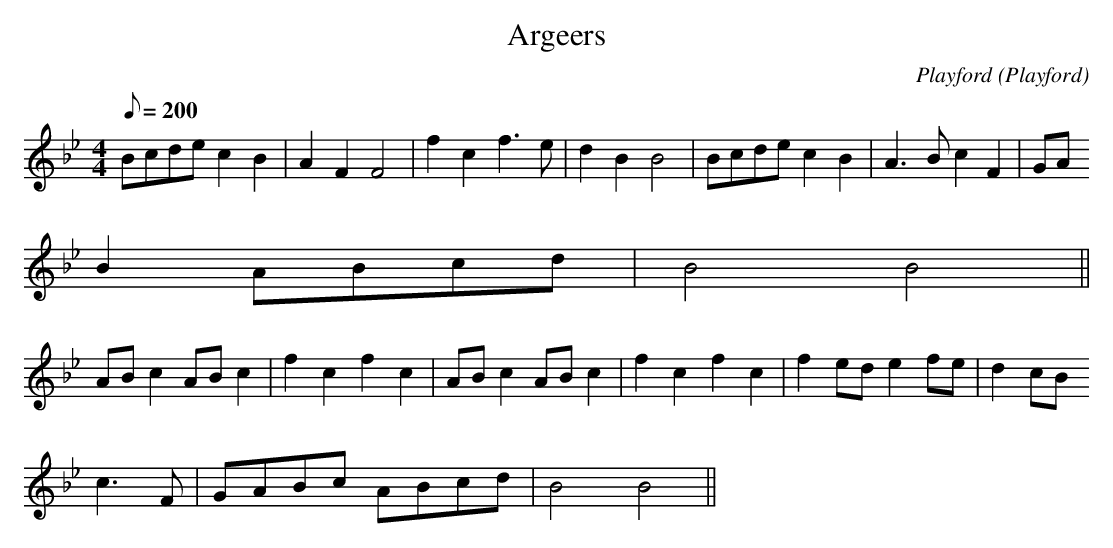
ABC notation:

X:1
T:Argeers
M:4/4
L:1/8
Q:200
C:Playford
O:Playford
K:Gm
Bcde c2 B2 | A2 F2 F4|f2 c2 f3 e |d2 B2 B4| Bcde c2 B2 |A3 B c2 F2 | GA
B2 ABcd |B4 B4||
AB c2 AB c2| f2 c2 f2 c2| AB c2 AB c2 | f2 c2 f2 c2 | f2 ed e2 fe| d2 cB
 c3 F| GABc ABcd | B4 B4||
